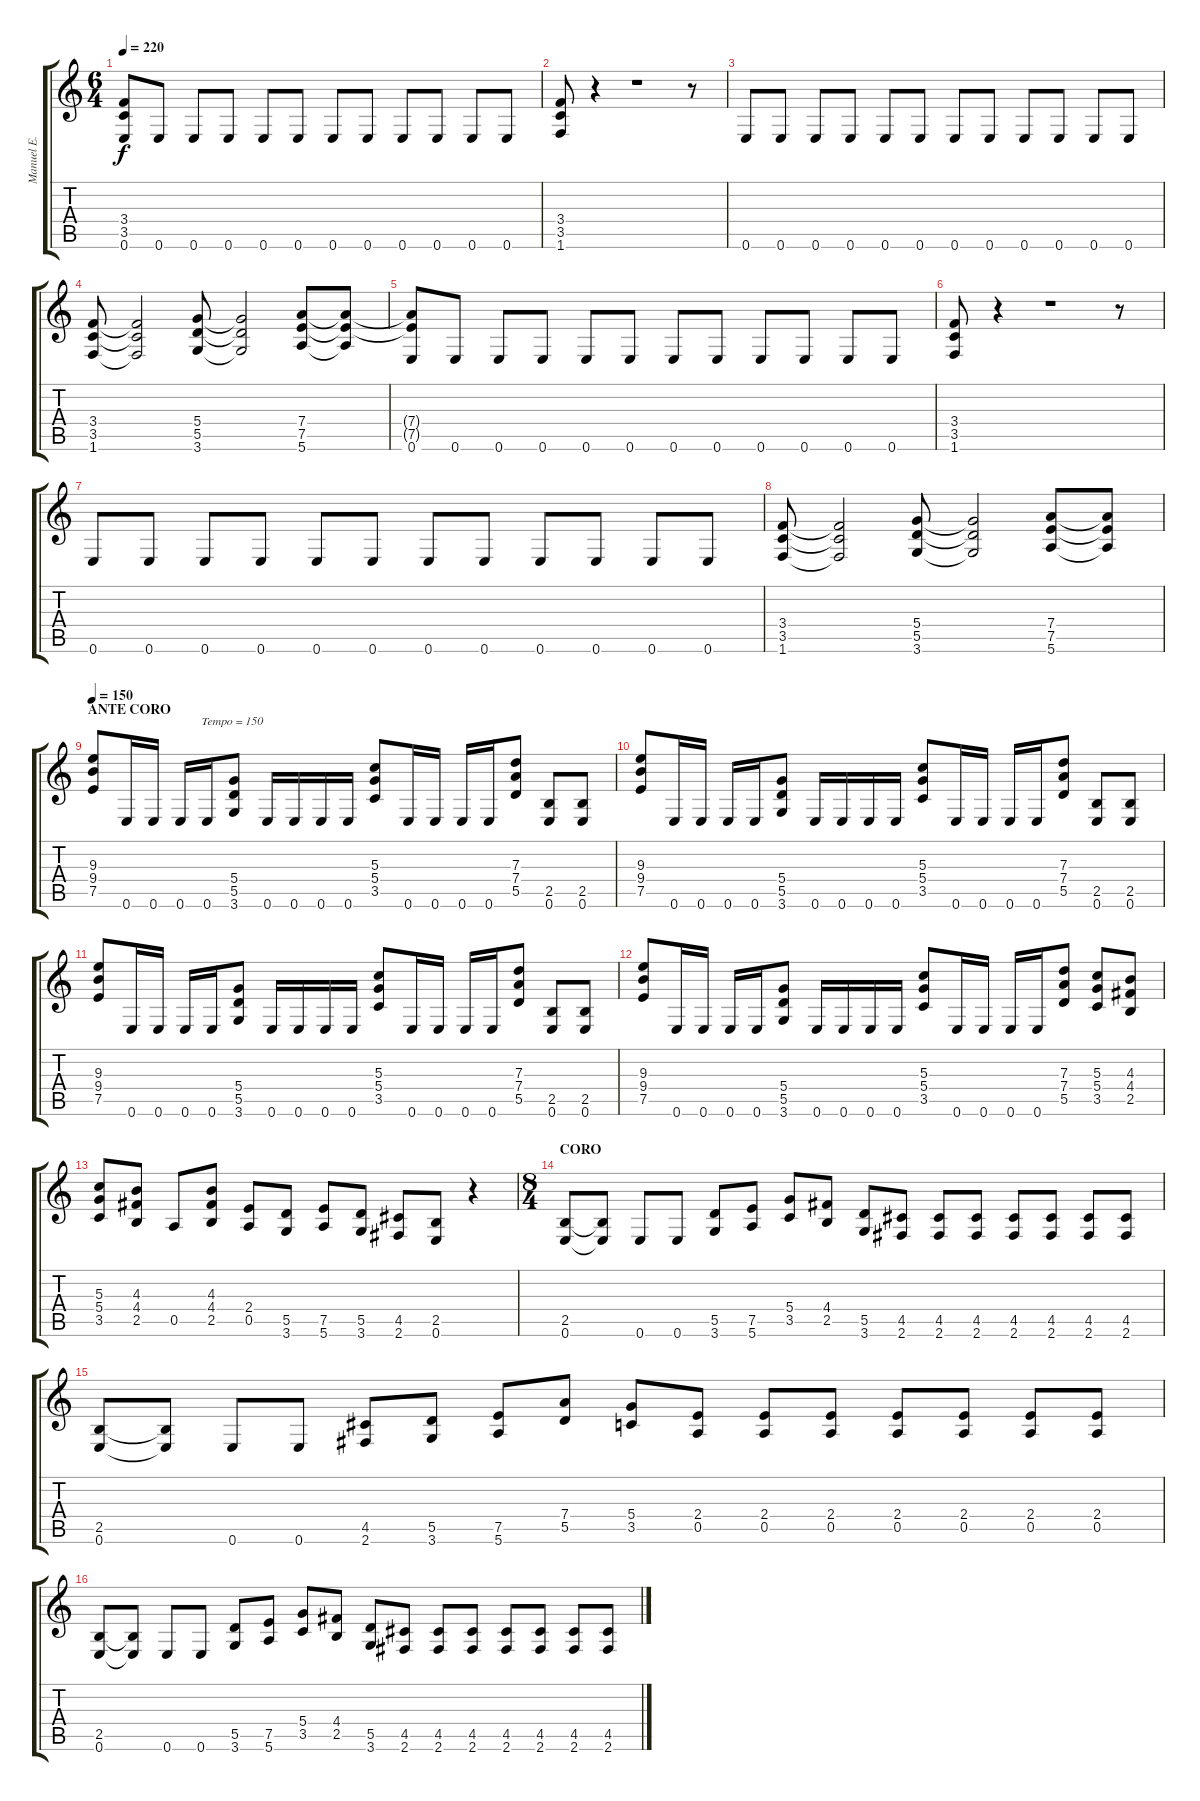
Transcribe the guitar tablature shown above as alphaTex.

\track ("Manuel E. (Gtr2)" "Manuel E. ") {instrument distortionguitar}
\staff {score tabs}
\tuning (E4 B3 G3 D3 A2 E2) {hide}
\ts (6 4)
\tempo 220
\clef g2
\ks c
(3.4{t} 3.5{t} 0.6).8{dy f} 0.6.8 0.6.8 0.6.8 0.6.8 0.6.8 0.6.8 0.6.8 0.6.8 0.6.8 0.6.8 0.6.8 |
(3.4 3.5 1.6).8 r.4 r.1 r.8 |
0.6.8 0.6.8 0.6.8 0.6.8 0.6.8 0.6.8 0.6.8 0.6.8 0.6.8 0.6.8 0.6.8 0.6.8 |
(3.4 3.5 1.6).8 (3.4{t} 3.5{t} 1.6{t}).2 (5.4 5.5 3.6).8 (5.4{t} 5.5{t} 3.6{t}).2 (7.4 7.5 5.6).8 (7.4{t} 7.5{t} 5.6{t}).8 |
(7.4{t} 7.5{t} 0.6).8 0.6.8 0.6.8 0.6.8 0.6.8 0.6.8 0.6.8 0.6.8 0.6.8 0.6.8 0.6.8 0.6.8 |
(3.4 3.5 1.6).8 r.4 r.1 r.8 |
0.6.8 0.6.8 0.6.8 0.6.8 0.6.8 0.6.8 0.6.8 0.6.8 0.6.8 0.6.8 0.6.8 0.6.8 |
(3.4 3.5 1.6).8 (3.4{t} 3.5{t} 1.6{t}).2 (5.4 5.5 3.6).8 (5.4{t} 5.5{t} 3.6{t}).2 (7.4 7.5 5.6).8 (7.4{t} 7.5{t} 5.6{t}).8 |
\section ("" "ANTE CORO")
\tempo 150
(9.3 9.4 7.5).8{txt "                                    Tempo = 150"} 0.6.16 0.6.16 0.6.16 0.6.16 (5.4 5.5 3.6).8 0.6.16 0.6.16 0.6.16 0.6.16 (5.3 5.4 3.5).8 0.6.16 0.6.16 0.6.16 0.6.16 (7.3 7.4 5.5).8 (2.5 0.6).8 (2.5 0.6).8 |
(9.3 9.4 7.5).8 0.6.16 0.6.16 0.6.16 0.6.16 (5.4 5.5 3.6).8 0.6.16 0.6.16 0.6.16 0.6.16 (5.3 5.4 3.5).8 0.6.16 0.6.16 0.6.16 0.6.16 (7.3 7.4 5.5).8 (2.5 0.6).8 (2.5 0.6).8 |
(9.3 9.4 7.5).8 0.6.16 0.6.16 0.6.16 0.6.16 (5.4 5.5 3.6).8 0.6.16 0.6.16 0.6.16 0.6.16 (5.3 5.4 3.5).8 0.6.16 0.6.16 0.6.16 0.6.16 (7.3 7.4 5.5).8 (2.5 0.6).8 (2.5 0.6).8 |
(9.3 9.4 7.5).8 0.6.16 0.6.16 0.6.16 0.6.16 (5.4 5.5 3.6).8 0.6.16 0.6.16 0.6.16 0.6.16 (5.3 5.4 3.5).8 0.6.16 0.6.16 0.6.16 0.6.16 (7.3 7.4 5.5).8 (5.3 5.4 3.5).8 (4.3 4.4 2.5).8 |
(5.3 5.4 3.5).8 (4.3 4.4 2.5).8 0.5.8 (4.3 4.4 2.5).8 (2.4 0.5).8 (5.5 3.6).8 (7.5 5.6).8 (5.5 3.6).8 (4.5 2.6).8 (2.5 0.6).8 r.4 |
\ts (8 4)
\section ("" "CORO")
(2.5 0.6).8 (2.5{t} 0.6{t}).8 0.6.8 0.6.8 (5.5 3.6).8 (7.5 5.6).8 (5.4 3.5).8 (4.4 2.5).8 (5.5 3.6).8 (4.5 2.6).8 (4.5 2.6).8 (4.5 2.6).8 (4.5 2.6).8 (4.5 2.6).8 (4.5 2.6).8 (4.5 2.6).8 |
(2.5 0.6).8 (2.5{t} 0.6{t}).8 0.6.8 0.6.8 (4.5 2.6).8 (5.5 3.6).8 (7.5 5.6).8 (7.4 5.5).8 (5.4 3.5).8 (2.4 0.5).8 (2.4 0.5).8 (2.4 0.5).8 (2.4 0.5).8 (2.4 0.5).8 (2.4 0.5).8 (2.4 0.5).8 |
(2.5 0.6).8 (2.5{t} 0.6{t}).8 0.6.8 0.6.8 (5.5 3.6).8 (7.5 5.6).8 (5.4 3.5).8 (4.4 2.5).8 (5.5 3.6).8 (4.5 2.6).8 (4.5 2.6).8 (4.5 2.6).8 (4.5 2.6).8 (4.5 2.6).8 (4.5 2.6).8 (4.5 2.6).8
